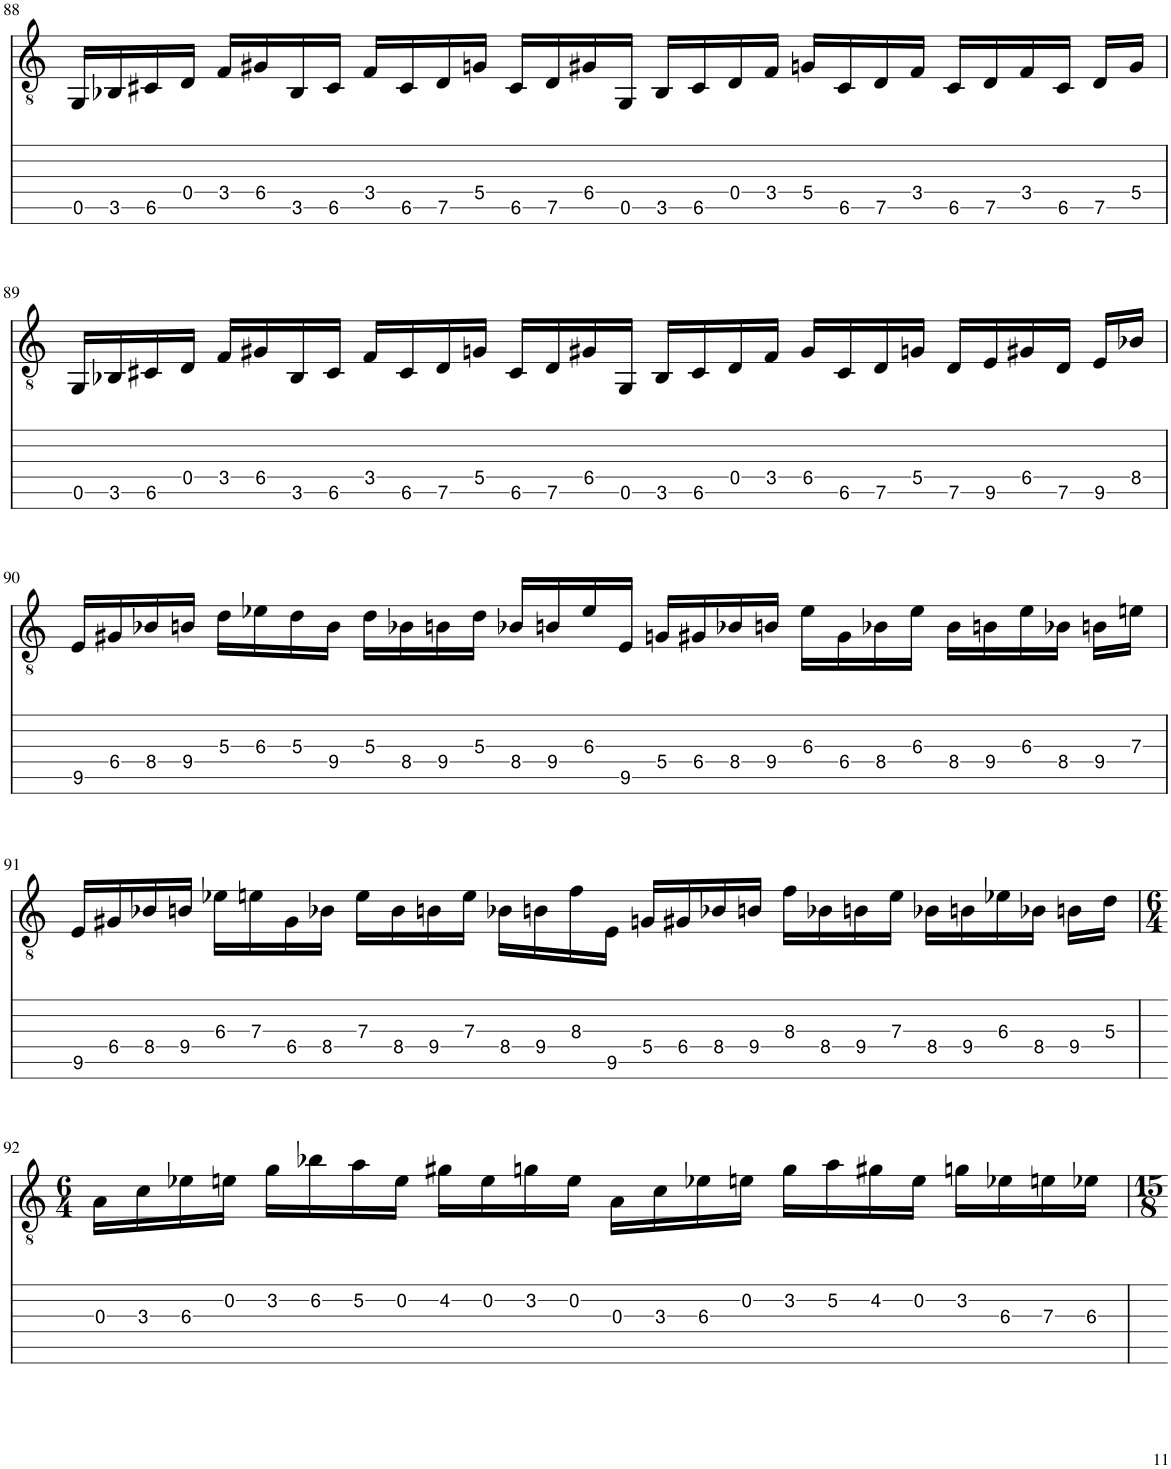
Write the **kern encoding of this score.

**kern	**kern
*part1	*part1
*staff2	*staff1
*I"Electric Guitar	*
*I'El. Guit.	*
!!LO:PB:g=z
*	*clefGv2
*k[]	*k[]
*M15/8	*M15/8
=88	=88
16GGLL	16GG/LL
16BB-	16BB-X/
16C#	16C#X/
16D	16D/JJ
16F	16F/LL
16G#JJ	16G#X/
16BB-LL	16BB-/
16C#	16C#/JJ
16F	16F/LL
16C#	16C#/
16D	16D/
16GJJ	16Gn/JJ
16C#LL	16C#/LL
16D	16D/
16G#	16G#X/
16GG	16GG/JJ
16BB-	16BB-/LL
16C#JJ	16C#/
16DLL	16D/
16F	16F/JJ
16G	16Gn/LL
16C#	16C#/
16D	16D/
16FJJ	16F/JJ
16C#LL	16C#/LL
16D	16D/
16F	16F/
16C#	16C#/JJ
16D	16D/LL
16GJJ	16G/JJ
!!LO:LB:g=z
=89	=89
16GGLL	16GG/LL
16BB-	16BB-X/
16C#	16C#X/
16D	16D/JJ
16F	16F/LL
16G#JJ	16G#X/
16BB-LL	16BB-/
16C#	16C#/JJ
16F	16F/LL
16C#	16C#/
16D	16D/
16GJJ	16Gn/JJ
16C#LL	16C#/LL
16D	16D/
16G#	16G#X/
16GG	16GG/JJ
16BB-	16BB-/LL
16C#JJ	16C#/
16DLL	16D/
16F	16F/JJ
16G#	16G#/LL
16C#	16C#/
16D	16D/
16GJJ	16Gn/JJ
16DLL	16D/LL
16E	16E/
16G#	16G#X/
16D	16D/JJ
16E	16E/LL
16B-JJ	16B-X/JJ
!!LO:LB:g=z
=90	=90
16ELL	16E/LL
16G#	16G#X/
16B-	16B-X/
16B	16Bn/JJ
16d	16d\LL
16e-JJ	16e-X\
16dLL	16d\
16B	16B\JJ
16d	16d\LL
16B-	16B-X\
16B	16Bn\
16dJJ	16d\JJ
16B-LL	16B-X/LL
16B	16Bn/
16e-	16e-/
16E	16E/JJ
16G	16Gn/LL
16G#JJ	16G#X/
16B-LL	16B-X/
16B	16Bn/JJ
16e-	16e-\LL
16G#	16G#\
16B-	16B-X\
16e-JJ	16e-\JJ
16B-LL	16B-\LL
16B	16Bn\
16e-	16e-\
16B-	16B-X\JJ
16B	16Bn\LL
16eJJ	16en\JJ
!!LO:LB:g=z
=91	=91
16ELL	16E/LL
16G#	16G#X/
16B-	16B-X/
16B	16Bn/JJ
16e-	16e-X\LL
16eJJ	16en\
16G#LL	16G#\
16B-	16B-X\JJ
16e	16e\LL
16B-	16B-\
16B	16Bn\
16eJJ	16e\JJ
16B-LL	16B-X\LL
16B	16Bn\
16f	16f\
16E	16E\JJ
16G	16Gn/LL
16G#JJ	16G#X/
16B-LL	16B-X/
16B	16Bn/JJ
16f	16f\LL
16B-	16B-X\
16B	16Bn\
16eJJ	16e\JJ
16B-LL	16B-X\LL
16B	16Bn\
16e-	16e-X\
16B-	16B-X\JJ
16B	16Bn\LL
16dJJ	16d\JJ
!!LO:LB:g=z
=92	=92
*M6/4	*M6/4
16ALL	16A\LL
16c	16c\
16e-X	16e-X\
16en	16en\JJ
16g	16g\LL
16b-X	16b-X\
16a	16a\
16e	16e\JJ
16g#X	16g#X\LL
16e	16e\
16gn	16gn\
16eJJ	16e\JJ
16ALL	16A\LL
16c	16c\
16e-X	16e-X\
16en	16en\JJ
16g	16g\LL
16a	16a\
16g#X	16g#X\
16e	16e\JJ
16gn	16gn\LL
16e-X	16e-X\
16en	16en\
16e-XJJ	16e-X\JJ
=	=
*-	*-
